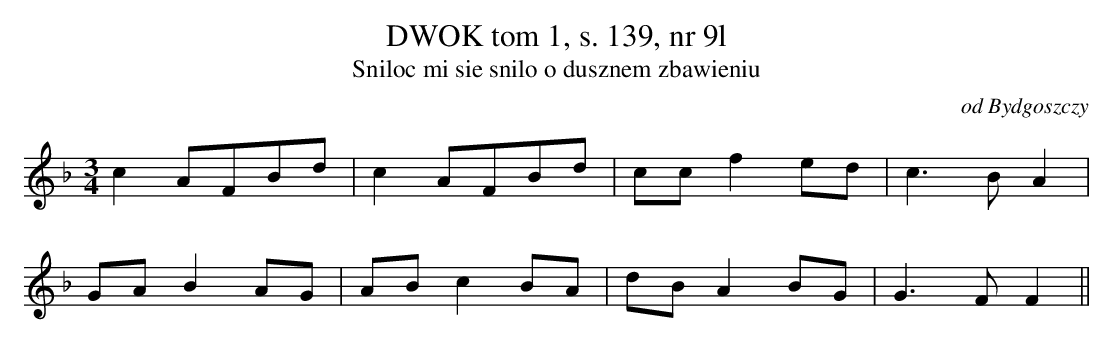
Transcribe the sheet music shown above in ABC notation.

X:1
T: DWOK tom 1, s. 139, nr 9l
T: Sniloc mi sie snilo o dusznem zbawieniu
O: od Bydgoszczy
M: 3/4
L: 1/8
K: F
c2AFBd | c2AFBd | ccf2ed | c3BA2 |
GAB2AG | ABc2BA | dBA2BG | G3FF2||
